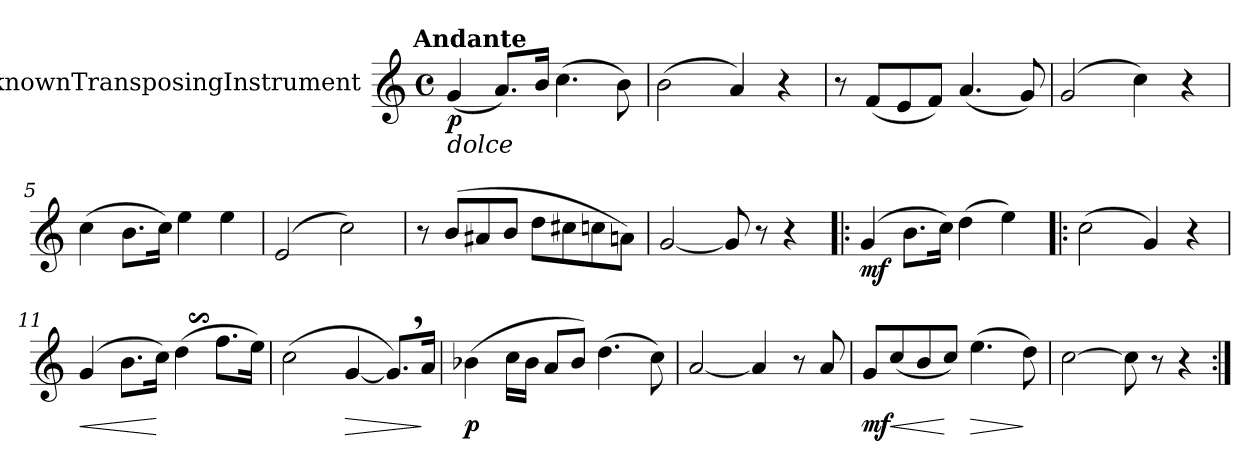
**kern	**dynam
*part1	*part1
*staff1	*staff1
*I"UnknownTransposingInstrument	*
*clefG2	*
*ITrd1c2	*
*k[b-e-]	*
*B-:	*
!!LO:TX:omd:t=Andante
*M4/4	*
*met(c)	*
*MM72	*
=1	=1
!LO:TX:b:i:t=dolce	!
(4f	p
8.gL)	.
16aJk	.
(4.b-	.
8a)	.
=2	=2
(2a	.
4g)	.
4r	.
=3	=3
8r	.
(8e-L	.
8d	.
8e-J)	.
(4.g	.
8f)	.
=4	=4
(2f	.
4b-)	.
4r	.
=5	=5
(4b-	.
8.aL	.
16b-Jk)	.
4dd	.
4dd	.
=6	=6
(2d	.
2b-)	.
=7	=7
8r	.
(8aL	.
8g#X	.
8aJ	.
8ccL	.
8bn	.
8b-X	.
8gnJ)	.
=8	=8
[2f	.
8f]	.
8r	.
4r	.
=9|!:	=9|!:
(4f	mf
8.aL	.
16b-Jk)	.
(4cc	.
4dd)	.
=10	=10
(2b-	.
4f)	.
4r	.
=11	=11
!	!LO:HP:b
(4f	<
8.aL	.
16b-Jk)	[
(4cc$SS	.
8.ee-L	.
16ddJk)	.
=12	=12
(2b-	.
!	!LO:HP:b
[4f	>
8.f,L])	.
16gJk	]
=13	=13
(4a-X	p
16b-LL	.
16a-JJ	.
8gL	.
8a-J)	.
(4.cc	.
8b-)	.
=14	=14
[2g	.
4g]	.
8r	.
8g	.
=15	=15
8fL	mf
!	!LO:HP:b
(8b-	<
8a	.
8b-J)	[
!	!LO:HP:b
(4.dd	>
8cc)	]
=16	=16
[2b-	.
8b-]	.
8r	.
4r	.
=:|!	=:|!
*-	*-
